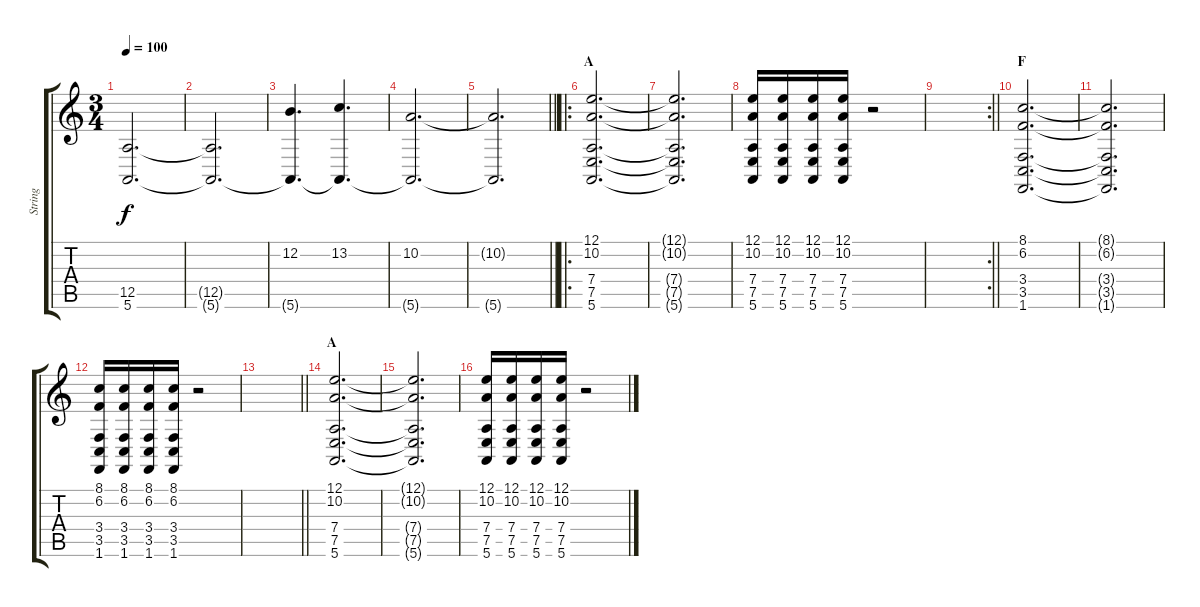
\track ("String" "String") {instrument stringensemble1}
\staff {score tabs}
\tuning (E4 B3 G3 D3 A2 E2) {hide}
\ts (3 4)
\tempo 100
\clef g2
\ks c
(12.5 5.6{t}).2{d dy f} |
(12.5{t} 5.6{t}).2{d} |
(12.2 5.6{t}).4{d} (13.2 5.6{t}).4{d} |
(10.2 5.6{t}).2{d} |
\barLineRight lightlight
(10.2{t} 5.6{t}).2{d} |
\ro
\section ("" "A")
(12.1 10.2 7.4 7.5 5.6).2{d} |
(12.1{t} 10.2{t} 7.4{t} 7.5{t} 5.6{t}).2{d} |
(12.1 10.2 7.4 7.5 5.6).16 (12.1 10.2 7.4 7.5 5.6).16 (12.1 10.2 7.4 7.5 5.6).16 (12.1 10.2 7.4 7.5 5.6).16 r.2 |
\rc 2
\barLineRight lightlight
|
\section ("" "F")
(8.1 6.2 3.4 3.5 1.6).2{d} |
(8.1{t} 6.2{t} 3.4{t} 3.5{t} 1.6{t}).2{d} |
(8.1 6.2 3.4 3.5 1.6).16 (8.1 6.2 3.4 3.5 1.6).16 (8.1 6.2 3.4 3.5 1.6).16 (8.1 6.2 3.4 3.5 1.6).16 r.2 |
\barLineRight lightlight
|
\section ("" "A")
(12.1 10.2 7.4 7.5 5.6).2{d} |
(12.1{t} 10.2{t} 7.4{t} 7.5{t} 5.6{t}).2{d} |
(12.1 10.2 7.4 7.5 5.6).16 (12.1 10.2 7.4 7.5 5.6).16 (12.1 10.2 7.4 7.5 5.6).16 (12.1 10.2 7.4 7.5 5.6).16 r.2
